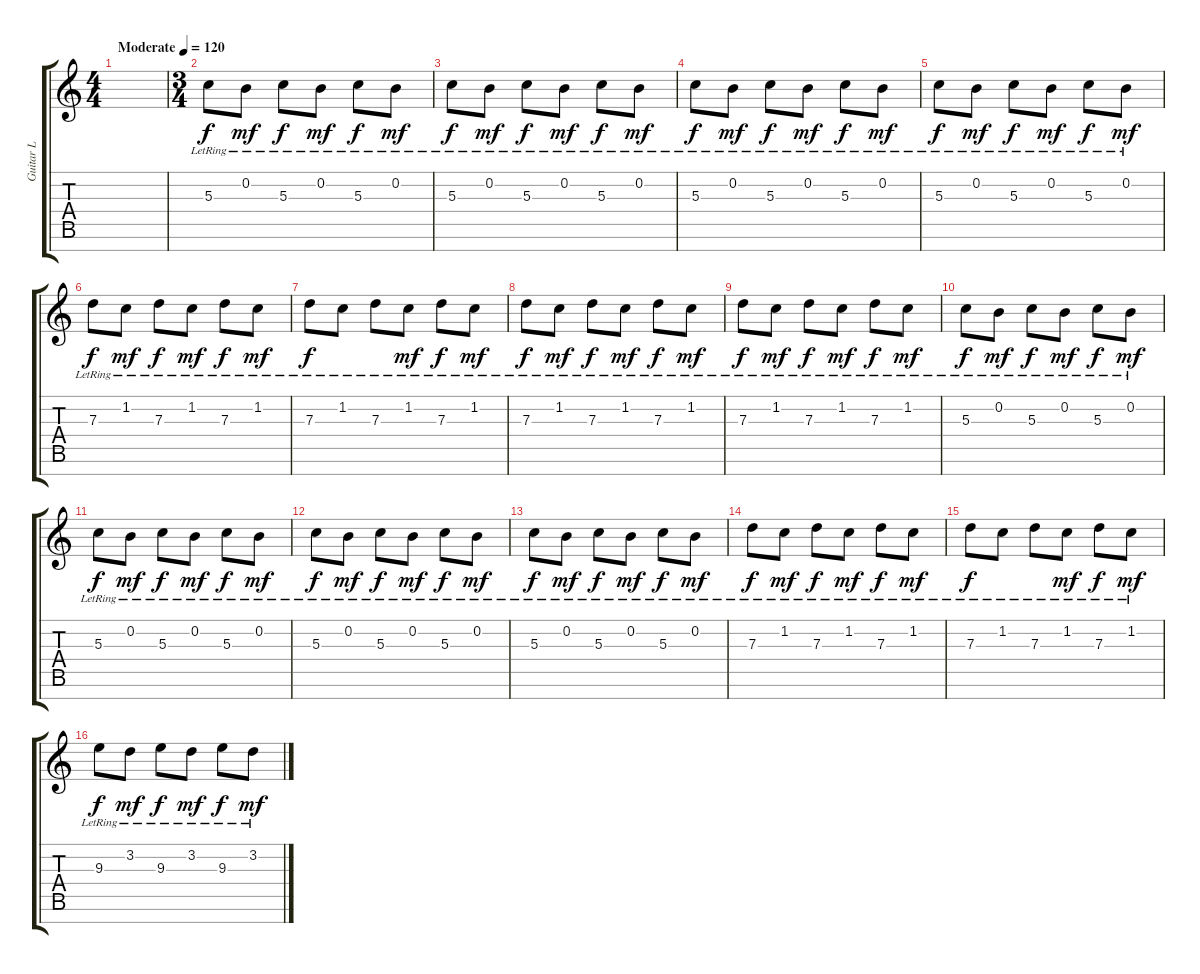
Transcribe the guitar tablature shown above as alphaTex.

\track ("Guitar L" "Guitar L") {instrument acousticguitarsteel}
\staff {score tabs}
\tuning (E4 B3 G3 D3 A2 E2 B1) {hide}
\ts (4 4)
\tempo (120 "Moderate")
\clef g2
\ks c
|
\ts (3 4)
5.3{lr}.8 0.2{lr}.8{dy mf} 5.3{lr}.8{dy f} 0.2{lr}.8{dy mf} 5.3{lr}.8{dy f} 0.2{lr}.8{dy mf} |
5.3{lr}.8{dy f} 0.2{lr}.8{dy mf} 5.3{lr}.8{dy f} 0.2{lr}.8{dy mf} 5.3{lr}.8{dy f} 0.2{lr}.8{dy mf} |
5.3{lr}.8{dy f} 0.2{lr}.8{dy mf} 5.3{lr}.8{dy f} 0.2{lr}.8{dy mf} 5.3{lr}.8{dy f} 0.2{lr}.8{dy mf} |
5.3{lr}.8{dy f} 0.2{lr}.8{dy mf} 5.3{lr}.8{dy f} 0.2{lr}.8{dy mf} 5.3{lr}.8{dy f} 0.2{lr}.8{dy mf} |
7.3{lr}.8{dy f} 1.2{lr}.8{dy mf} 7.3{lr}.8{dy f} 1.2{lr}.8{dy mf} 7.3{lr}.8{dy f} 1.2{lr}.8{dy mf} |
7.3{lr}.8{dy f} 1.2{lr}.8 7.3{lr}.8 1.2{lr}.8{dy mf} 7.3{lr}.8{dy f} 1.2{lr}.8{dy mf} |
7.3{lr}.8{dy f} 1.2{lr}.8{dy mf} 7.3{lr}.8{dy f} 1.2{lr}.8{dy mf} 7.3{lr}.8{dy f} 1.2{lr}.8{dy mf} |
7.3{lr}.8{dy f} 1.2{lr}.8{dy mf} 7.3{lr}.8{dy f} 1.2{lr}.8{dy mf} 7.3{lr}.8{dy f} 1.2{lr}.8{dy mf} |
5.3{lr}.8{dy f} 0.2{lr}.8{dy mf} 5.3{lr}.8{dy f} 0.2{lr}.8{dy mf} 5.3{lr}.8{dy f} 0.2{lr}.8{dy mf} |
5.3{lr}.8{dy f} 0.2{lr}.8{dy mf} 5.3{lr}.8{dy f} 0.2{lr}.8{dy mf} 5.3{lr}.8{dy f} 0.2{lr}.8{dy mf} |
5.3{lr}.8{dy f} 0.2{lr}.8{dy mf} 5.3{lr}.8{dy f} 0.2{lr}.8{dy mf} 5.3{lr}.8{dy f} 0.2{lr}.8{dy mf} |
5.3{lr}.8{dy f} 0.2{lr}.8{dy mf} 5.3{lr}.8{dy f} 0.2{lr}.8{dy mf} 5.3{lr}.8{dy f} 0.2{lr}.8{dy mf} |
7.3{lr}.8{dy f} 1.2{lr}.8{dy mf} 7.3{lr}.8{dy f} 1.2{lr}.8{dy mf} 7.3{lr}.8{dy f} 1.2{lr}.8{dy mf} |
7.3{lr}.8{dy f} 1.2{lr}.8 7.3{lr}.8 1.2{lr}.8{dy mf} 7.3{lr}.8{dy f} 1.2{lr}.8{dy mf} |
9.3{lr}.8{dy f} 3.2{lr}.8{dy mf} 9.3{lr}.8{dy f} 3.2{lr}.8{dy mf} 9.3{lr}.8{dy f} 3.2{lr}.8{dy mf}
